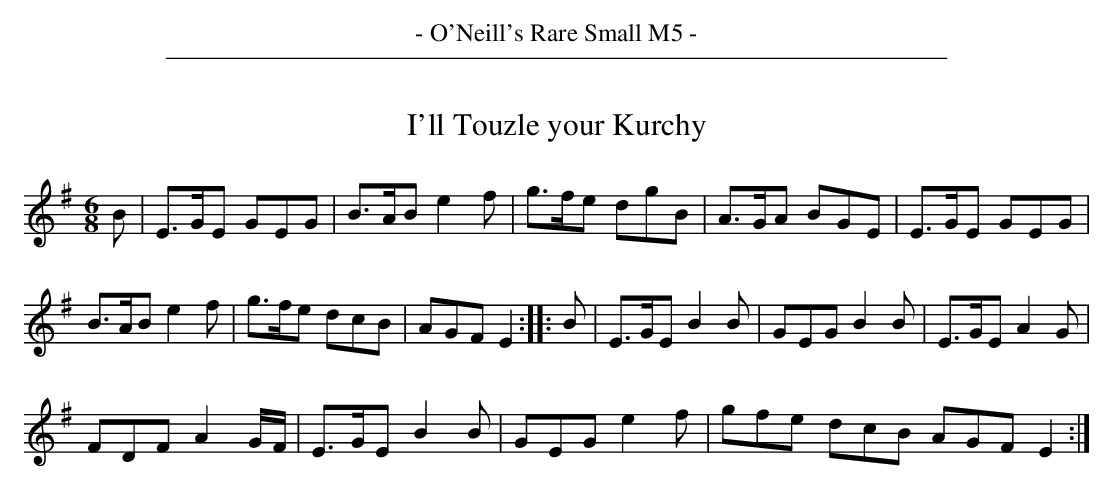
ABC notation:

X:1
T: I'll Touzle your Kurchy
M: 6/8
L: 1/8
K: Em
B | E>GE GEG | B>AB e2f | g>fe dgB | A>GA BGE | E>GE GEG |
B>AB e2f | g>fe dcB | AGF E2 :: B | E>GE B2B | GEG B2B | E>GE A2G |
FDF A2G/F/ | E>GE B2B | GEG e2f | gfe dcB AGF E2 :|
